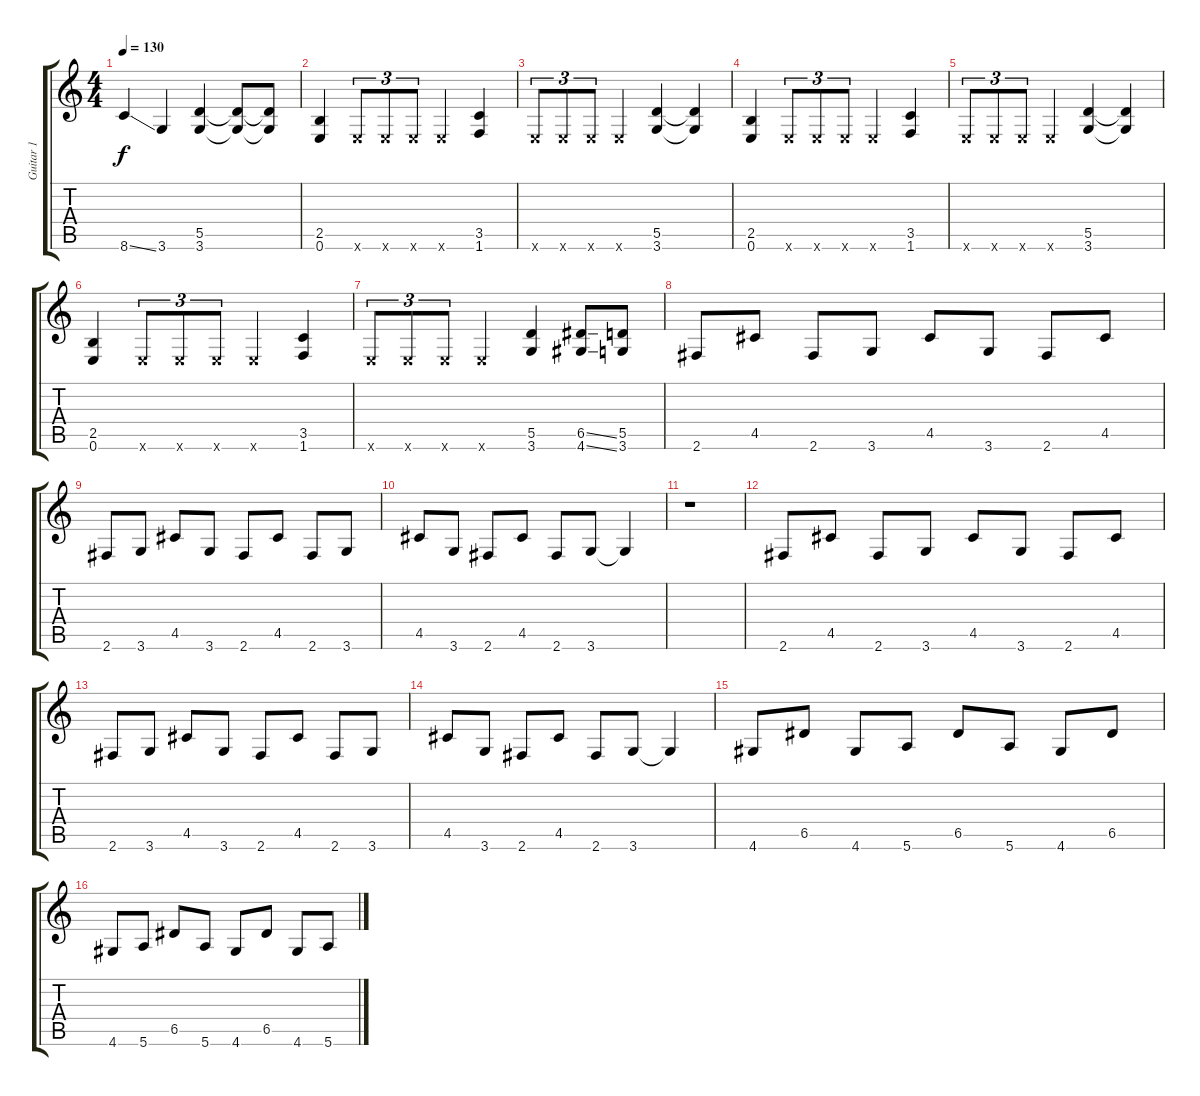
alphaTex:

\track ("Guitar 1" "Guitar 1") {instrument distortionguitar}
\staff {score tabs}
\tuning (E4 B3 G3 D3 A2 E2) {hide}
\ts (4 4)
\tempo 130
\clef g2
\ks c
8.6{ss}.4{dy f} 3.6.4 (5.5 3.6).4 (5.5{t} 3.6{t}).8 (5.5{t} 3.6{t}).8 |
(2.5 0.6).4 0.6{x}.8{tu (3 2)} 0.6{x}.8{tu (3 2)} 0.6{x}.8{tu (3 2)} 0.6{x}.4 (3.5 1.6).4 |
0.6{x}.8{tu (3 2)} 0.6{x}.8{tu (3 2)} 0.6{x}.8{tu (3 2)} 0.6{x}.4 (5.5 3.6).4 (5.5{t} 3.6{t}).4 |
(2.5 0.6).4 0.6{x}.8{tu (3 2)} 0.6{x}.8{tu (3 2)} 0.6{x}.8{tu (3 2)} 0.6{x}.4 (3.5 1.6).4 |
0.6{x}.8{tu (3 2)} 0.6{x}.8{tu (3 2)} 0.6{x}.8{tu (3 2)} 0.6{x}.4 (5.5 3.6).4 (5.5{t} 3.6{t}).4 |
(2.5 0.6).4 0.6{x}.8{tu (3 2)} 0.6{x}.8{tu (3 2)} 0.6{x}.8{tu (3 2)} 0.6{x}.4 (3.5 1.6).4 |
0.6{x}.8{tu (3 2)} 0.6{x}.8{tu (3 2)} 0.6{x}.8{tu (3 2)} 0.6{x}.4 (5.5 3.6).4 (6.5{ss} 4.6{ss}).8 (5.5 3.6).8 |
2.6.8 4.5.8 2.6.8 3.6.8 4.5.8 3.6.8 2.6.8 4.5.8 |
2.6.8 3.6.8 4.5.8 3.6.8 2.6.8 4.5.8 2.6.8 3.6.8 |
4.5.8 3.6.8 2.6.8 4.5.8 2.6.8 3.6.8 3.6{t}.4 |
r.1 |
2.6.8 4.5.8 2.6.8 3.6.8 4.5.8 3.6.8 2.6.8 4.5.8 |
2.6.8 3.6.8 4.5.8 3.6.8 2.6.8 4.5.8 2.6.8 3.6.8 |
4.5.8 3.6.8 2.6.8 4.5.8 2.6.8 3.6.8 3.6{t}.4 |
4.6.8 6.5.8 4.6.8 5.6.8 6.5.8 5.6.8 4.6.8 6.5.8 |
4.6.8 5.6.8 6.5.8 5.6.8 4.6.8 6.5.8 4.6.8 5.6.8
